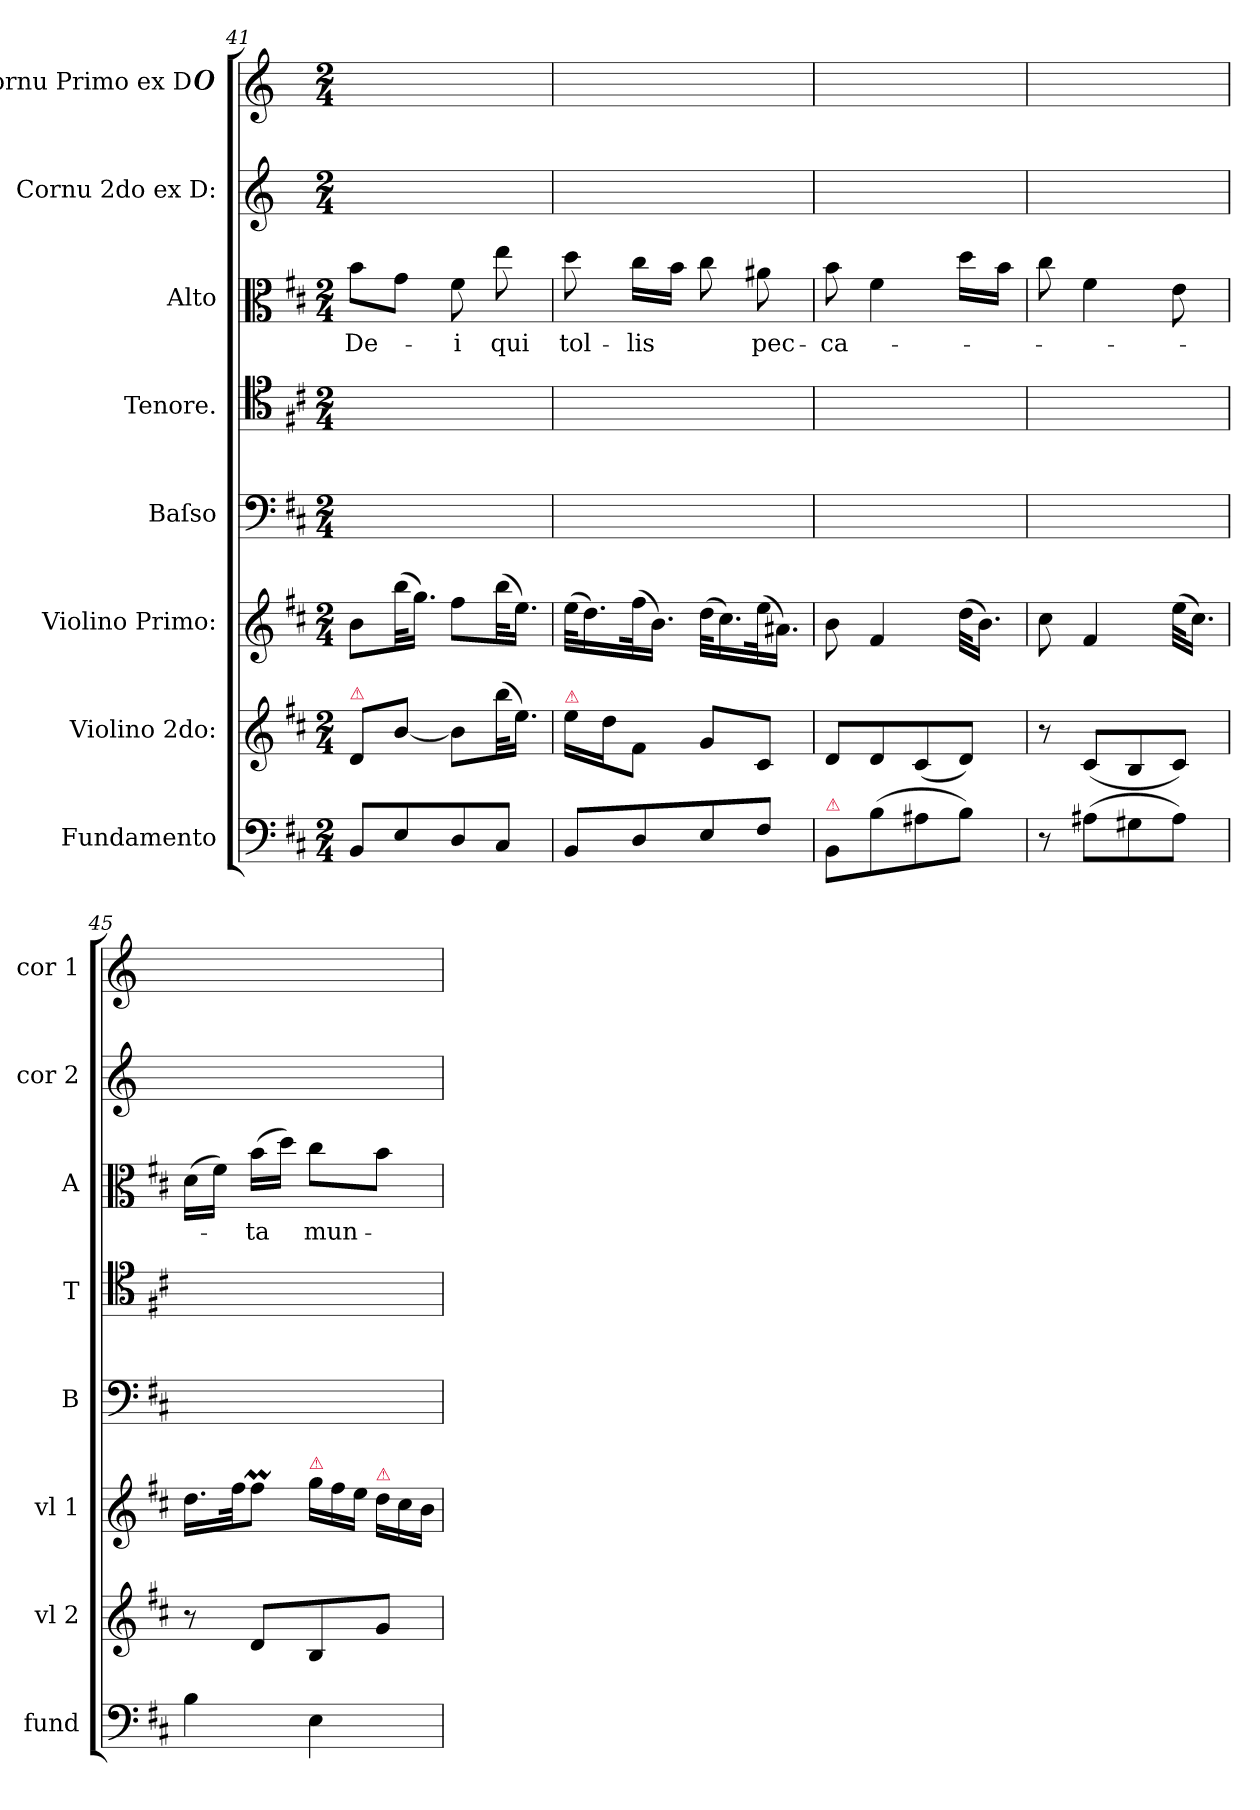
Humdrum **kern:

**kern	**kern	**kern	**kern	**kern	**kern	**text	**kern	**kern
*part8	*part7	*part6	*part5	*part4	*part3	*part3	*part2	*part1
*staff8	*staff7	*staff6	*staff5	*staff4	*staff3	*staff3	*staff2	*staff1
*I"Fundamento	*I"Violino 2do:	*I"Violino Primo:	*I"Baſso	*I"Tenore.	*I"Alto	*	*I"Cornu 2do ex D:	*I"Cornu Primo ex D#
*I'fund	*I'vl 2	*I'vl 1	*I'B	*I'T	*I'A	*	*I'cor 2	*I'cor 1
*clefF4	*clefG2	*clefG2	*clefF4	*clefC4	*clefC3	*	*clefG2	*clefG2
*	*	*	*	*	*	*	*ITrd6c10	*ITrd6c10
*k[f#c#]	*k[f#c#]	*k[f#c#]	*k[f#c#]	*k[f#c#]	*k[f#c#]	*	*k[f#c#]	*k[f#c#]
*M2/4	*M2/4	*M2/4	*M2/4	*M2/4	*M2/4	*	*M2/4	*M2/4
=41	=41	=41	=41	=41	=41	=41	=41	=41
!	!LO:TX:a:color=crimson:t=⚠	!	!	!	!	!	!	!
8BB/L	8d/L	8b\L	2ryy	2ryy	8b\L	De-	2ryy	2ryy
8E/	[8b\J	(32bb\KL	.	.	8g\J	.	.	.
.	.	16.gg\JJ)	.	.	.	.	.	.
8D/	8b\L]	8ff#\L	.	.	8f#\	-i	.	.
8C#/J	(32bb\KL	(32bb\KL	.	.	8ee\	qui	.	.
.	16.ee\JJ)	16.ee\JJ)	.	.	.	.	.	.
=42	=42	=42	=42	=42	=42	=42	=42	=42
!	!LO:TX:a:color=crimson:t=⚠	!	!	!	!	!	!	!
8BB/L	16ee\LL	(32ee\KLL	2ryy	2ryy	8dd\	tol-	2ryy	2ryy
.	.	16.dd\)	.	.	.	.	.	.
.	16dd\J	.	.	.	.	.	.	.
8D/	8f#/J	(32ff#\K	.	.	16cc#\LL	-lis	.	.
.	.	16.b\JJ)	.	.	.	.	.	.
.	.	.	.	.	16b\JJ	.	.	.
8E/	8g/L	(32dd\KLL	.	.	8cc#\	.	.	.
.	.	16.cc#\)	.	.	.	.	.	.
8F#/J	8c#/J	(32ee\K	.	.	8a#X\	pec-	.	.
.	.	16.a#X\JJ)	.	.	.	.	.	.
=43	=43	=43	=43	=43	=43	=43	=43	=43
!LO:TX:a:color=crimson:t=⚠	!	!	!	!	!	!	!	!
8BB/L	8d/L	8b\	2ryy	2ryy	8b\	-ca-	2ryy	2ryy
(8B\	8d/	4f#/	.	.	4f#\	.	.	.
8A#X\	(8c#/	.	.	.	.	.	.	.
8B\J)	8d/J)	(32dd\KLL	.	.	16dd\LL	.	.	.
.	.	16.b\JJ)	.	.	.	.	.	.
.	.	.	.	.	16b\JJ	.	.	.
=44	=44	=44	=44	=44	=44	=44	=44	=44
8r	8r	8cc#\	2ryy	2ryy	8cc#\	.	2ryy	2ryy
(8A#X\L	(8c#/L	4f#/	.	.	4f#\	.	.	.
8G#X\	8B/	.	.	.	.	.	.	.
8A#\J)	8c#/J)	(32ee\KLL	.	.	8e\	.	.	.
.	.	16.cc#\JJ)	.	.	.	.	.	.
=45	=45	=45	=45	=45	=45	=45	=45	=45
4B\	8r	16.dd\LL	2ryy	2ryy	(16d\LL	.	2ryy	2ryy
.	.	.	.	.	16f#\JJ)	.	.	.
.	.	32ff#\JK	.	.	.	.	.	.
.	8d/L	8ff#m\J	.	.	(16b\LL	-ta	.	.
.	.	.	.	.	16dd\JJ)	.	.	.
*	*	*Xtuplet	*	*	*	*	*	*
!	!	!LO:TX:a:color=crimson:t=⚠	!	!	!	!	!	!
4E\	8B/	24gg\LL	.	.	8cc#\L	mun-	.	.
.	.	24ff#\	.	.	.	.	.	.
.	.	24ee\JJ	.	.	.	.	.	.
!	!	!LO:TX:a:color=crimson:t=⚠	!	!	!	!	!	!
.	8g/J	24dd\LL	.	.	8b\J	.	.	.
.	.	24cc#\	.	.	.	.	.	.
.	.	24b\JJ	.	.	.	.	.	.
=	=	=	=	=	=	=	=	=
*-	*-	*-	*-	*-	*-	*-	*-	*-
